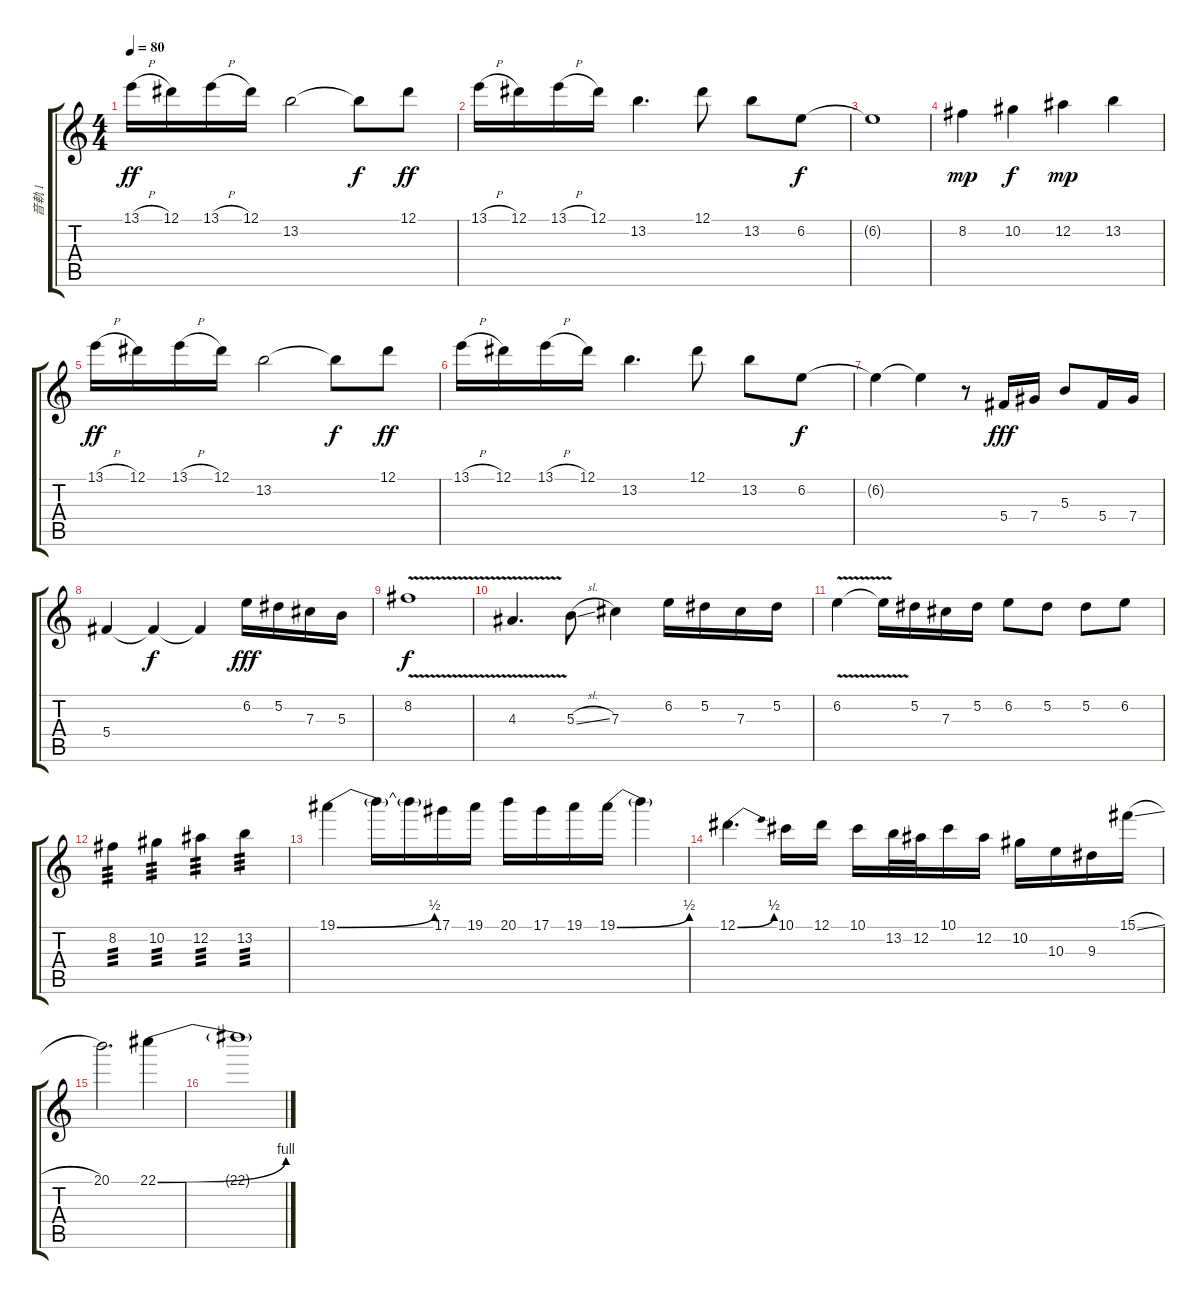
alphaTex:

\track ("音軌 1" "音軌 1") {instrument electricguitarjazz}
\staff {score tabs}
\tuning (Eb4 Bb3 Gb3 Db3 Ab2 Eb2) {hide}
\ts (4 4)
\tempo 80
\clef g2
\ks c
13.1{h}.16{dy ff} 12.1.16 13.1{h}.16 12.1.16 13.2.2 13.2{t}.8{dy f} 12.1.8{dy ff} |
13.1{h}.16 12.1.16 13.1{h}.16 12.1.16 13.2.4{d} 12.1.8 13.2.8 6.2.8{dy f} |
6.2{t}.1 |
8.2.4{dy mp} 10.2.4{dy f} 12.2.4{dy mp} 13.2.4 |
13.1{h}.16{dy ff} 12.1.16 13.1{h}.16 12.1.16 13.2.2 13.2{t}.8{dy f} 12.1.8{dy ff} |
13.1{h}.16 12.1.16 13.1{h}.16 12.1.16 13.2.4{d} 12.1.8 13.2.8 6.2.8{dy f} |
6.2{t}.4 6.2{t}.4 r.8 5.4.16{dy fff} 7.4.16 5.3.8 5.4.16 7.4.16 |
5.4.4 5.4{t}.4{dy f} 5.4{t}.4 6.2.16{dy fff} 5.2.16 7.3.16 5.3.16 |
8.2{v}.1{dy f} |
4.3{v}.4{d} 5.3{sl}.8 7.3.4 6.2.16 5.2.16 7.3.16 5.2.16 |
6.2{v}.4 6.2{t}.16 5.2.16 7.3.16 5.2.16 6.2.8 5.2.8 5.2.8 6.2.8 |
8.2.4{tp 3} 10.2.4{tp 3} 12.2.4{tp 3} 13.2.4{tp 3} |
19.1{be (bend 0 0 60 2)}.4 19.1{t}.16 19.1{t}.16 17.1.16 19.1.16 20.1.16 17.1.16 19.1.16 19.1{be (bend 0 0 60 2)}.16 19.1{t}.4 |
12.1{be (bend 0 0 60 2)}.4{d} 10.1.16 12.1.16 10.1.16 13.2.32 12.2.32 10.1.16 12.2.16 10.2.16 10.3.16 9.3.16 15.1{sl}.16 |
20.1.2{d} 22.1{be (bend 0 0 60 4)}.4 |
22.1{t}.1
